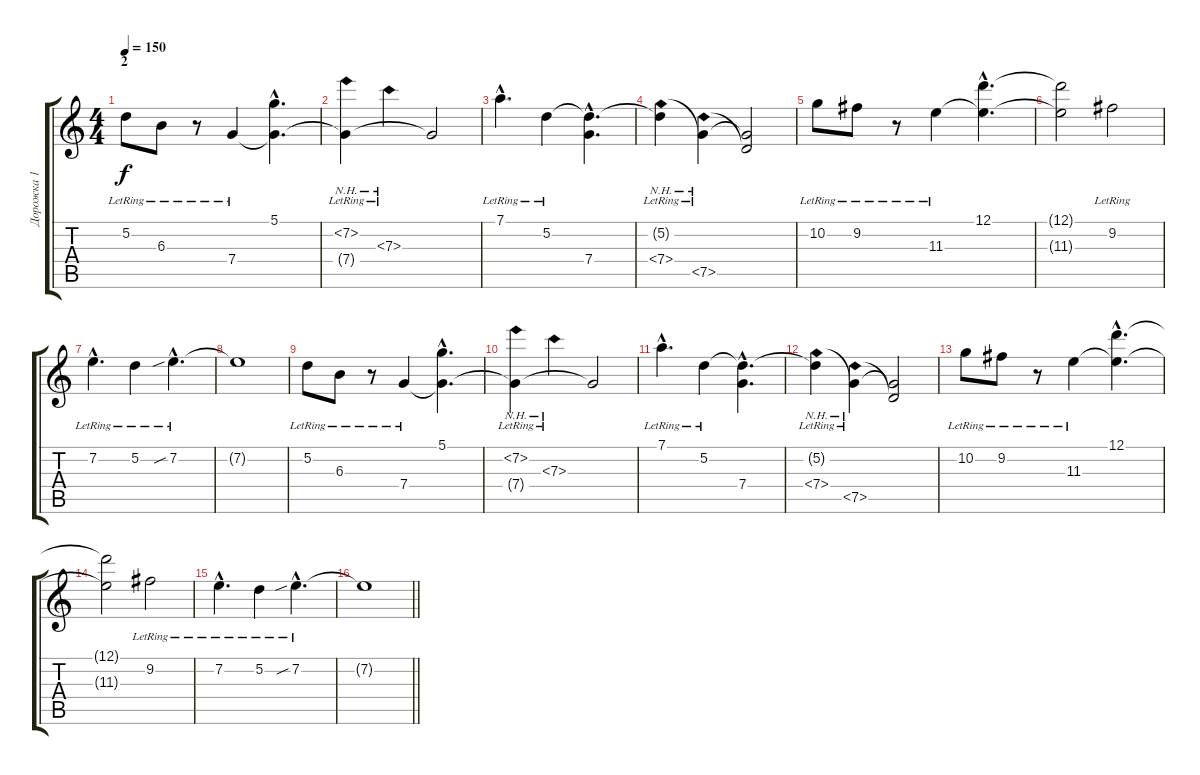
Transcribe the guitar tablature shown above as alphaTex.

\track ("Дорожка 1" "Дорожка 1") {instrument acousticguitarsteel}
\staff {score tabs}
\tuning (D4 A3 F3 C3 G2 C2) {hide}
\ts (4 4)
\section ("" "2")
\tempo 150
\clef g2
\ks c
5.2{lr}.8{dy f} 6.3{lr}.8 r.8 7.4{lr}.4 (5.1{hac} 7.4{hac t}).4{d} |
(7.2{nh lr} 7.4{t}).4 7.3{nh lr}.4 7.4{t}.2 |
7.1{hac lr}.4{d} 5.2{lr}.4 (5.2{hac t} 7.4{hac}).4{d} |
(5.2{t} 7.4{nh lr}).4 (7.4{t} 7.5{nh lr}).4 (7.4{t} 7.5{t}).2 |
10.2{lr}.8 9.2{lr}.8 r.8 11.3{lr}.4 (12.1{hac} 11.3{hac t}).4{d} |
(12.1{t} 11.3{t}).2 9.2{lr}.2 |
7.2{hac lr}.4{d} 5.2{lr}.4 7.2{sib hac lr}.4{d} |
7.2{t}.1 |
5.2{lr}.8 6.3{lr}.8 r.8 7.4{lr}.4 (5.1{hac} 7.4{hac t}).4{d} |
(7.2{nh lr} 7.4{t}).4 7.3{nh lr}.4 7.4{t}.2 |
7.1{hac lr}.4{d} 5.2{lr}.4 (5.2{hac t} 7.4{hac}).4{d} |
(5.2{t} 7.4{nh lr}).4 (7.4{t} 7.5{nh lr}).4 (7.4{t} 7.5{t}).2 |
10.2{lr}.8 9.2{lr}.8 r.8 11.3{lr}.4 (12.1{hac} 11.3{hac t}).4{d} |
(12.1{t} 11.3{t}).2 9.2{lr}.2 |
7.2{hac lr}.4{d} 5.2{lr}.4 7.2{sib hac lr}.4{d} |
\barLineRight lightlight
7.2{t}.1
